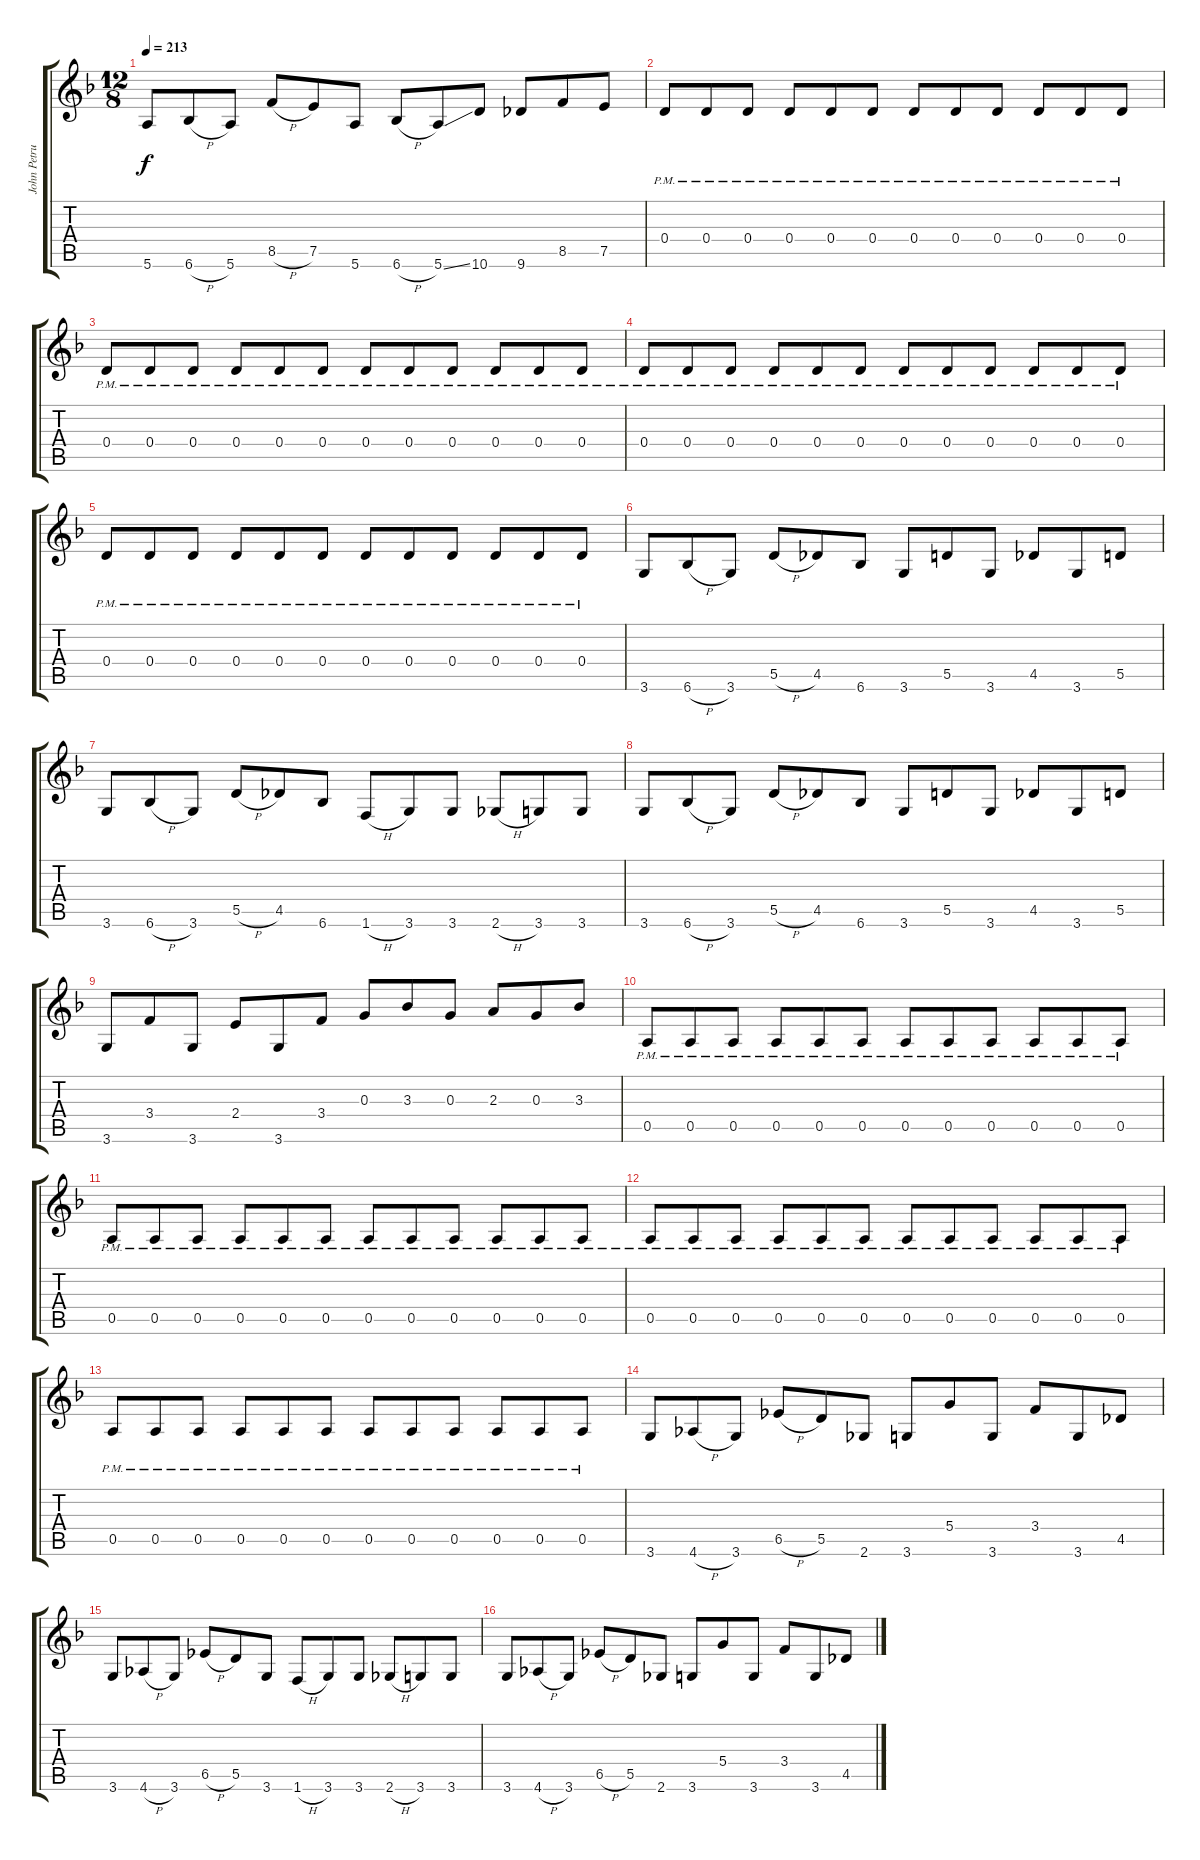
\track ("John Petrucci Gtr. 2" "John Petru") {instrument distortionguitar}
\staff {score tabs}
\tuning (E4 B3 G3 D3 A2 E2) {hide}
\ts (12 8)
\tempo 213
\clef g2
\ks dminor
5.6.8{dy f} 6.6{h}.8 5.6.8 8.5{h}.8 7.5.8 5.6.8 6.6{h}.8 5.6{ss}.8 10.6.8 9.6.8 8.5.8 7.5.8 |
0.4{pm}.8 0.4{pm}.8 0.4{pm}.8 0.4{pm}.8 0.4{pm}.8 0.4{pm}.8 0.4{pm}.8 0.4{pm}.8 0.4{pm}.8 0.4{pm}.8 0.4{pm}.8 0.4{pm}.8 |
0.4{pm}.8 0.4{pm}.8 0.4{pm}.8 0.4{pm}.8 0.4{pm}.8 0.4{pm}.8 0.4{pm}.8 0.4{pm}.8 0.4{pm}.8 0.4{pm}.8 0.4{pm}.8 0.4{pm}.8 |
0.4{pm}.8 0.4{pm}.8 0.4{pm}.8 0.4{pm}.8 0.4{pm}.8 0.4{pm}.8 0.4{pm}.8 0.4{pm}.8 0.4{pm}.8 0.4{pm}.8 0.4{pm}.8 0.4{pm}.8 |
0.4{pm}.8 0.4{pm}.8 0.4{pm}.8 0.4{pm}.8 0.4{pm}.8 0.4{pm}.8 0.4{pm}.8 0.4{pm}.8 0.4{pm}.8 0.4{pm}.8 0.4{pm}.8 0.4{pm}.8 |
3.6.8 6.6{h}.8 3.6.8 5.5{h}.8 4.5.8 6.6.8 3.6.8 5.5.8 3.6.8 4.5.8 3.6.8 5.5.8 |
3.6.8 6.6{h}.8 3.6.8 5.5{h}.8 4.5.8 6.6.8 1.6{h}.8 3.6.8 3.6.8 2.6{h}.8 3.6.8 3.6.8 |
3.6.8 6.6{h}.8 3.6.8 5.5{h}.8 4.5.8 6.6.8 3.6.8 5.5.8 3.6.8 4.5.8 3.6.8 5.5.8 |
3.6.8 3.4.8 3.6.8 2.4.8 3.6.8 3.4.8 0.3.8 3.3.8 0.3.8 2.3.8 0.3.8 3.3.8 |
0.5{pm}.8 0.5{pm}.8 0.5{pm}.8 0.5{pm}.8 0.5{pm}.8 0.5{pm}.8 0.5{pm}.8 0.5{pm}.8 0.5{pm}.8 0.5{pm}.8 0.5{pm}.8 0.5{pm}.8 |
0.5{pm}.8 0.5{pm}.8 0.5{pm}.8 0.5{pm}.8 0.5{pm}.8 0.5{pm}.8 0.5{pm}.8 0.5{pm}.8 0.5{pm}.8 0.5{pm}.8 0.5{pm}.8 0.5{pm}.8 |
0.5{pm}.8 0.5{pm}.8 0.5{pm}.8 0.5{pm}.8 0.5{pm}.8 0.5{pm}.8 0.5{pm}.8 0.5{pm}.8 0.5{pm}.8 0.5{pm}.8 0.5{pm}.8 0.5{pm}.8 |
0.5{pm}.8 0.5{pm}.8 0.5{pm}.8 0.5{pm}.8 0.5{pm}.8 0.5{pm}.8 0.5{pm}.8 0.5{pm}.8 0.5{pm}.8 0.5{pm}.8 0.5{pm}.8 0.5{pm}.8 |
3.6.8 4.6{h}.8 3.6.8 6.5{h}.8 5.5.8 2.6.8 3.6.8 5.4.8 3.6.8 3.4.8 3.6.8 4.5.8 |
3.6.8 4.6{h}.8 3.6.8 6.5{h}.8 5.5.8 3.6.8 1.6{h}.8 3.6.8 3.6.8 2.6{h}.8 3.6.8 3.6.8 |
3.6.8 4.6{h}.8 3.6.8 6.5{h}.8 5.5.8 2.6.8 3.6.8 5.4.8 3.6.8 3.4.8 3.6.8 4.5.8
